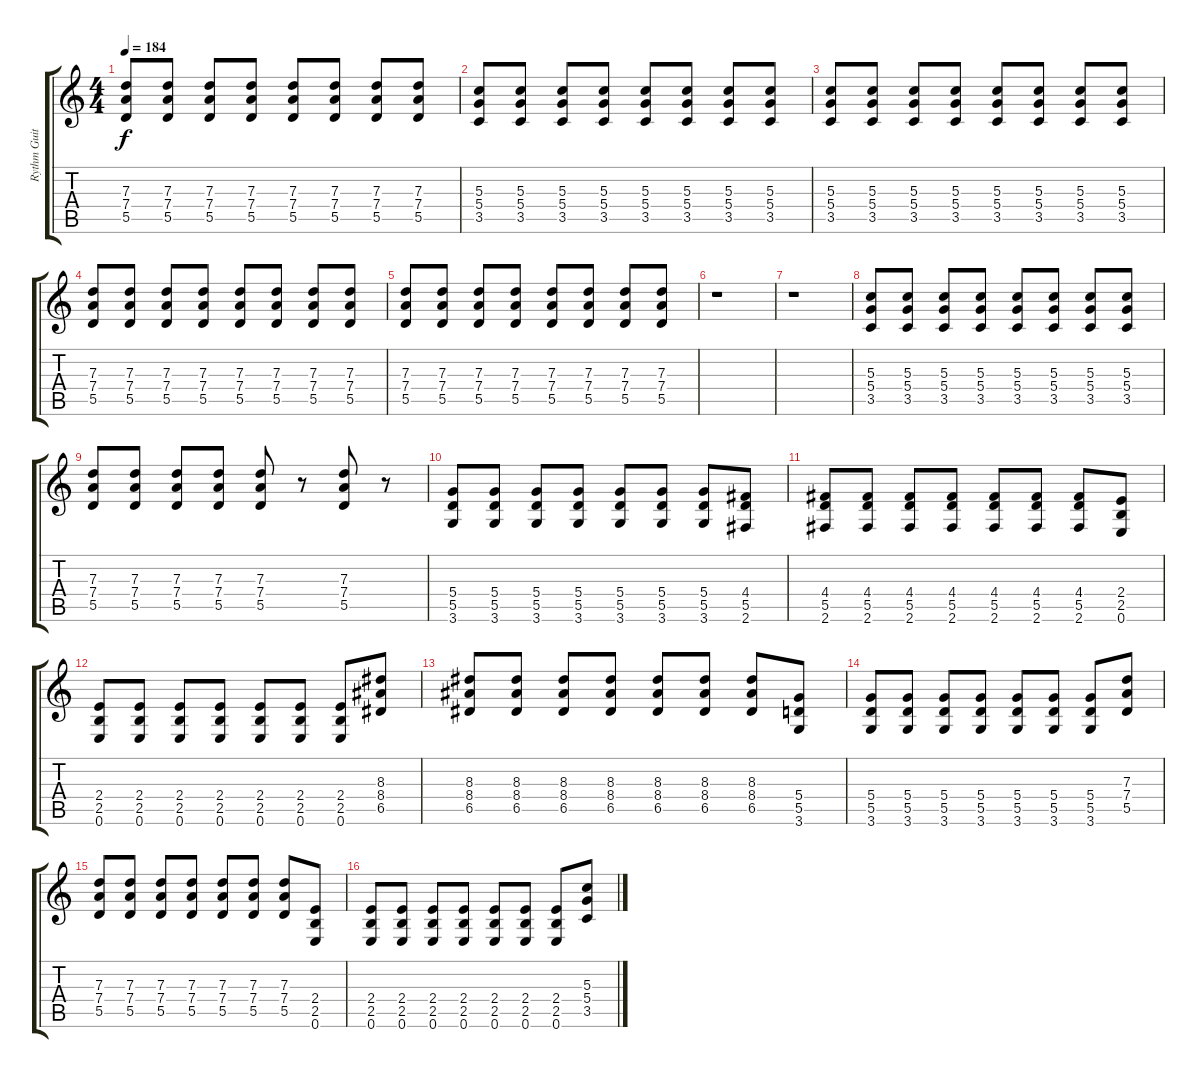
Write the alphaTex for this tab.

\track ("Rythm Guitar" "Rythm Guit") {instrument overdrivenguitar}
\staff {score tabs}
\tuning (E4 B3 G3 D3 A2 E2) {hide}
\ts (4 4)
\tempo 184
\clef g2
\ks c
(7.3 7.4 5.5).8{dy f} (7.3 7.4 5.5).8 (7.3 7.4 5.5).8 (7.3 7.4 5.5).8 (7.3 7.4 5.5).8 (7.3 7.4 5.5).8 (7.3 7.4 5.5).8 (7.3 7.4 5.5).8 |
(5.3 5.4 3.5).8 (5.3 5.4 3.5).8 (5.3 5.4 3.5).8 (5.3 5.4 3.5).8 (5.3 5.4 3.5).8 (5.3 5.4 3.5).8 (5.3 5.4 3.5).8 (5.3 5.4 3.5).8 |
(5.3 5.4 3.5).8 (5.3 5.4 3.5).8 (5.3 5.4 3.5).8 (5.3 5.4 3.5).8 (5.3 5.4 3.5).8 (5.3 5.4 3.5).8 (5.3 5.4 3.5).8 (5.3 5.4 3.5).8 |
(7.3 7.4 5.5).8 (7.3 7.4 5.5).8 (7.3 7.4 5.5).8 (7.3 7.4 5.5).8 (7.3 7.4 5.5).8 (7.3 7.4 5.5).8 (7.3 7.4 5.5).8 (7.3 7.4 5.5).8 |
(7.3 7.4 5.5).8 (7.3 7.4 5.5).8 (7.3 7.4 5.5).8 (7.3 7.4 5.5).8 (7.3 7.4 5.5).8 (7.3 7.4 5.5).8 (7.3 7.4 5.5).8 (7.3 7.4 5.5).8 |
r.1 |
r.1 |
(5.3 5.4 3.5).8 (5.3 5.4 3.5).8 (5.3 5.4 3.5).8 (5.3 5.4 3.5).8 (5.3 5.4 3.5).8 (5.3 5.4 3.5).8 (5.3 5.4 3.5).8 (5.3 5.4 3.5).8 |
(7.3 7.4 5.5).8 (7.3 7.4 5.5).8 (7.3 7.4 5.5).8 (7.3 7.4 5.5).8 (7.3 7.4 5.5).8 r.8 (7.3 7.4 5.5).8 r.8 |
(5.4 5.5 3.6).8 (5.4 5.5 3.6).8 (5.4 5.5 3.6).8 (5.4 5.5 3.6).8 (5.4 5.5 3.6).8 (5.4 5.5 3.6).8 (5.4 5.5 3.6).8 (4.4 5.5 2.6).8 |
(4.4 5.5 2.6).8 (4.4 5.5 2.6).8 (4.4 5.5 2.6).8 (4.4 5.5 2.6).8 (4.4 5.5 2.6).8 (4.4 5.5 2.6).8 (4.4 5.5 2.6).8 (2.4 2.5 0.6).8 |
(2.4 2.5 0.6).8 (2.4 2.5 0.6).8 (2.4 2.5 0.6).8 (2.4 2.5 0.6).8 (2.4 2.5 0.6).8 (2.4 2.5 0.6).8 (2.4 2.5 0.6).8 (8.3 8.4 6.5).8 |
(8.3 8.4 6.5).8 (8.3 8.4 6.5).8 (8.3 8.4 6.5).8 (8.3 8.4 6.5).8 (8.3 8.4 6.5).8 (8.3 8.4 6.5).8 (8.3 8.4 6.5).8 (5.4 5.5 3.6).8 |
(5.4 5.5 3.6).8 (5.4 5.5 3.6).8 (5.4 5.5 3.6).8 (5.4 5.5 3.6).8 (5.4 5.5 3.6).8 (5.4 5.5 3.6).8 (5.4 5.5 3.6).8 (7.3 7.4 5.5).8 |
(7.3 7.4 5.5).8 (7.3 7.4 5.5).8 (7.3 7.4 5.5).8 (7.3 7.4 5.5).8 (7.3 7.4 5.5).8 (7.3 7.4 5.5).8 (7.3 7.4 5.5).8 (2.4 2.5 0.6).8 |
(2.4 2.5 0.6).8 (2.4 2.5 0.6).8 (2.4 2.5 0.6).8 (2.4 2.5 0.6).8 (2.4 2.5 0.6).8 (2.4 2.5 0.6).8 (2.4 2.5 0.6).8 (5.3 5.4 3.5).8
